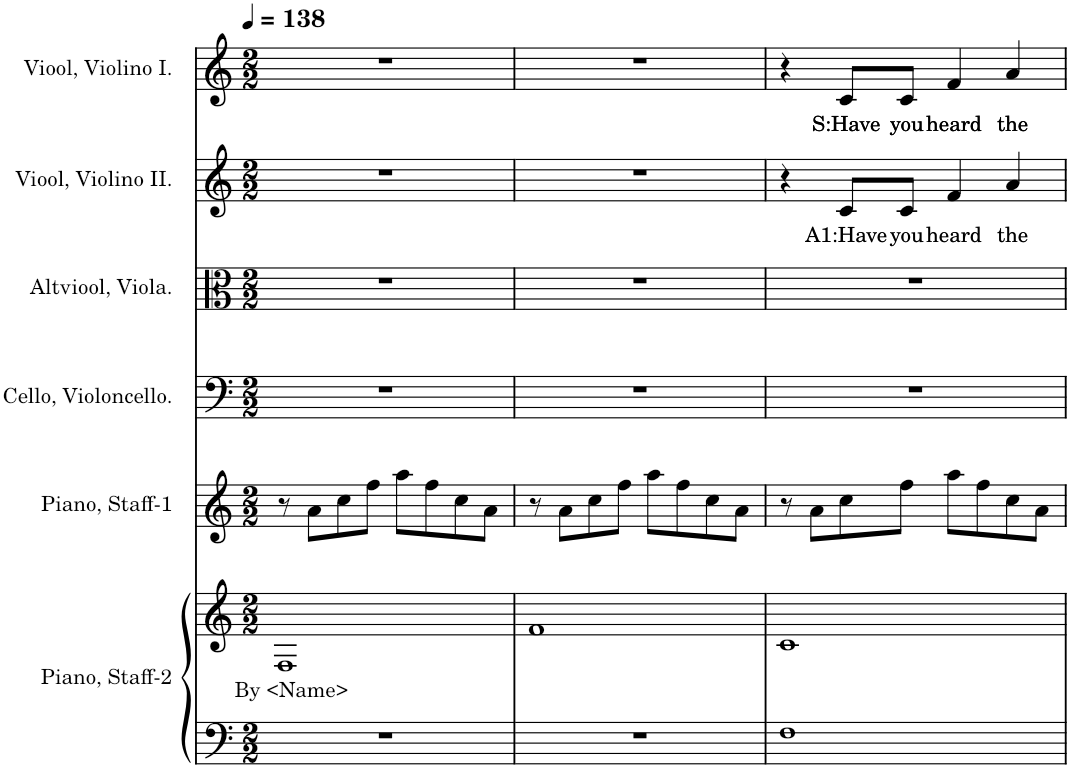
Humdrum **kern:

**kern	**kern	**text	**kern	**kern	**kern	**kern	**text	**kern	**text
*part6	*part6	*part6	*part5	*part4	*part3	*part2	*part2	*part1	*part1
*staff7	*staff6	*staff6	*staff5	*staff4	*staff3	*staff2	*staff2	*staff1	*staff1
*I"Piano, Staff-2	*	*	*I"Piano, Staff-1	*I"Cello, Violoncello.	*I"Altviool, Viola.	*I"Viool, Violino II.	*	*I"Viool, Violino I.	*
*I'Pno.	*	*	*I'Pno.	*I'Vc.	*I'Vla.	*I'Vl.	*	*I'Vl.	*
*clefF4	*clefG2	*	*clefG2	*clefF4	*clefC3	*clefG2	*	*clefG2	*
*k[]	*k[]	*	*k[]	*k[]	*k[]	*k[]	*	*k[]	*
*M2/2	*M2/2	*	*M2/2	*M2/2	*M2/2	*M2/2	*	*M2/2	*
*MM138	*MM138	*	*MM138	*MM138	*MM138	*MM138	*	*MM138	*
=1	=1	=1	=1	=1	=1	=1	=1	=1	=1
!	!	!LO:LY:b	!	!	!	!	!	!	!
1r	1F	By <Name>	8r	1r	1r	1r	.	1r	.
.	.	.	8a\L	.	.	.	.	.	.
.	.	.	8cc\	.	.	.	.	.	.
.	.	.	8ff\J	.	.	.	.	.	.
.	.	.	8aa\L	.	.	.	.	.	.
.	.	.	8ff\	.	.	.	.	.	.
.	.	.	8cc\	.	.	.	.	.	.
.	.	.	8a\J	.	.	.	.	.	.
=2	=2	=2	=2	=2	=2	=2	=2	=2	=2
1r	1f	.	8r	1r	1r	1r	.	1r	.
.	.	.	8a\L	.	.	.	.	.	.
.	.	.	8cc\	.	.	.	.	.	.
.	.	.	8ff\J	.	.	.	.	.	.
.	.	.	8aa\L	.	.	.	.	.	.
.	.	.	8ff\	.	.	.	.	.	.
.	.	.	8cc\	.	.	.	.	.	.
.	.	.	8a\J	.	.	.	.	.	.
=3	=3	=3	=3	=3	=3	=3	=3	=3	=3
1F	1c	.	8r	1r	1r	4r	.	4r	.
.	.	.	8a\L	.	.	.	.	.	.
!	!	!	!	!	!	!	!LO:LY:b	!	!LO:LY:b
.	.	.	8cc\	.	.	8c/L	A1:Have	8c/L	S:Have
!	!	!	!	!	!	!	!LO:LY:b	!	!LO:LY:b
.	.	.	8ff\J	.	.	8c/J	you	8c/J	you
!	!	!	!	!	!	!	!LO:LY:b	!	!LO:LY:b
.	.	.	8aa\L	.	.	4f/	heard	4f/	heard
.	.	.	8ff\	.	.	.	.	.	.
!	!	!	!	!	!	!	!LO:LY:b	!	!LO:LY:b
.	.	.	8cc\	.	.	4a/	the	4a/	the
.	.	.	8a\J	.	.	.	.	.	.
=	=	=	=	=	=	=	=	=	=
*-	*-	*-	*-	*-	*-	*-	*-	*-	*-
